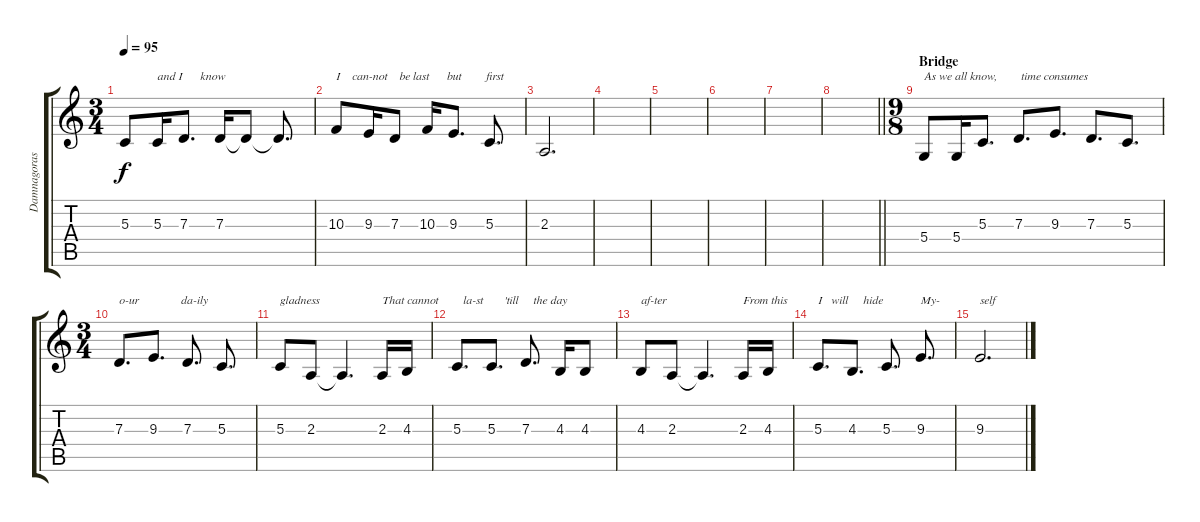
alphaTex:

\track ("Damnagoras" "Damnagoras") {instrument lead6voice}
\staff {score tabs}
\tuning (E4 B3 G3 D3 A2 E2) {hide}
\ts (3 4)
\tempo 95
\clef g2
\ks c
5.3{t}.8{dy f} 5.3.16{txt "and I      know "} 7.3.8{d} 7.3.16 7.3{t}.8 7.3{t}.8{d} |
10.3.8{txt "I    can-not    be last      but        first"} 9.3.16 7.3.8 10.3.16 9.3.8{d} 5.3.8{d} |
2.3.2{d} |
|
|
|
|
\barLineRight lightlight
|
\ts (9 8)
\section ("" "Bridge")
5.4.8{txt "As we all know,        time consumes"} 5.4.16 5.3.8{d} 7.3.8{d} 9.3.8{d} 7.3.8{d} 5.3.8{d} |
\ts (3 4)
7.3.8{d txt "o-ur              da-ily"} 9.3.8{d} 7.3.8{d} 5.3.8{d} |
5.3.8{txt "gladness"} 2.3.8 2.3{t}.4{d} 2.3.16{txt "That cannot "} 4.3.16 |
5.3.8{d txt "  la-st       'till     the day"} 5.3.8{d} 7.3.8{d} 4.3.16 4.3.8 |
4.3.8{txt "af-ter"} 2.3.8 2.3{t}.4{d} 2.3.16{txt "From this "} 4.3.16 |
5.3.8{d txt "I   will     hide "} 4.3.8{d} 5.3.8{d} 9.3.8{d txt "My-"} |
9.3.2{d txt "self"}
